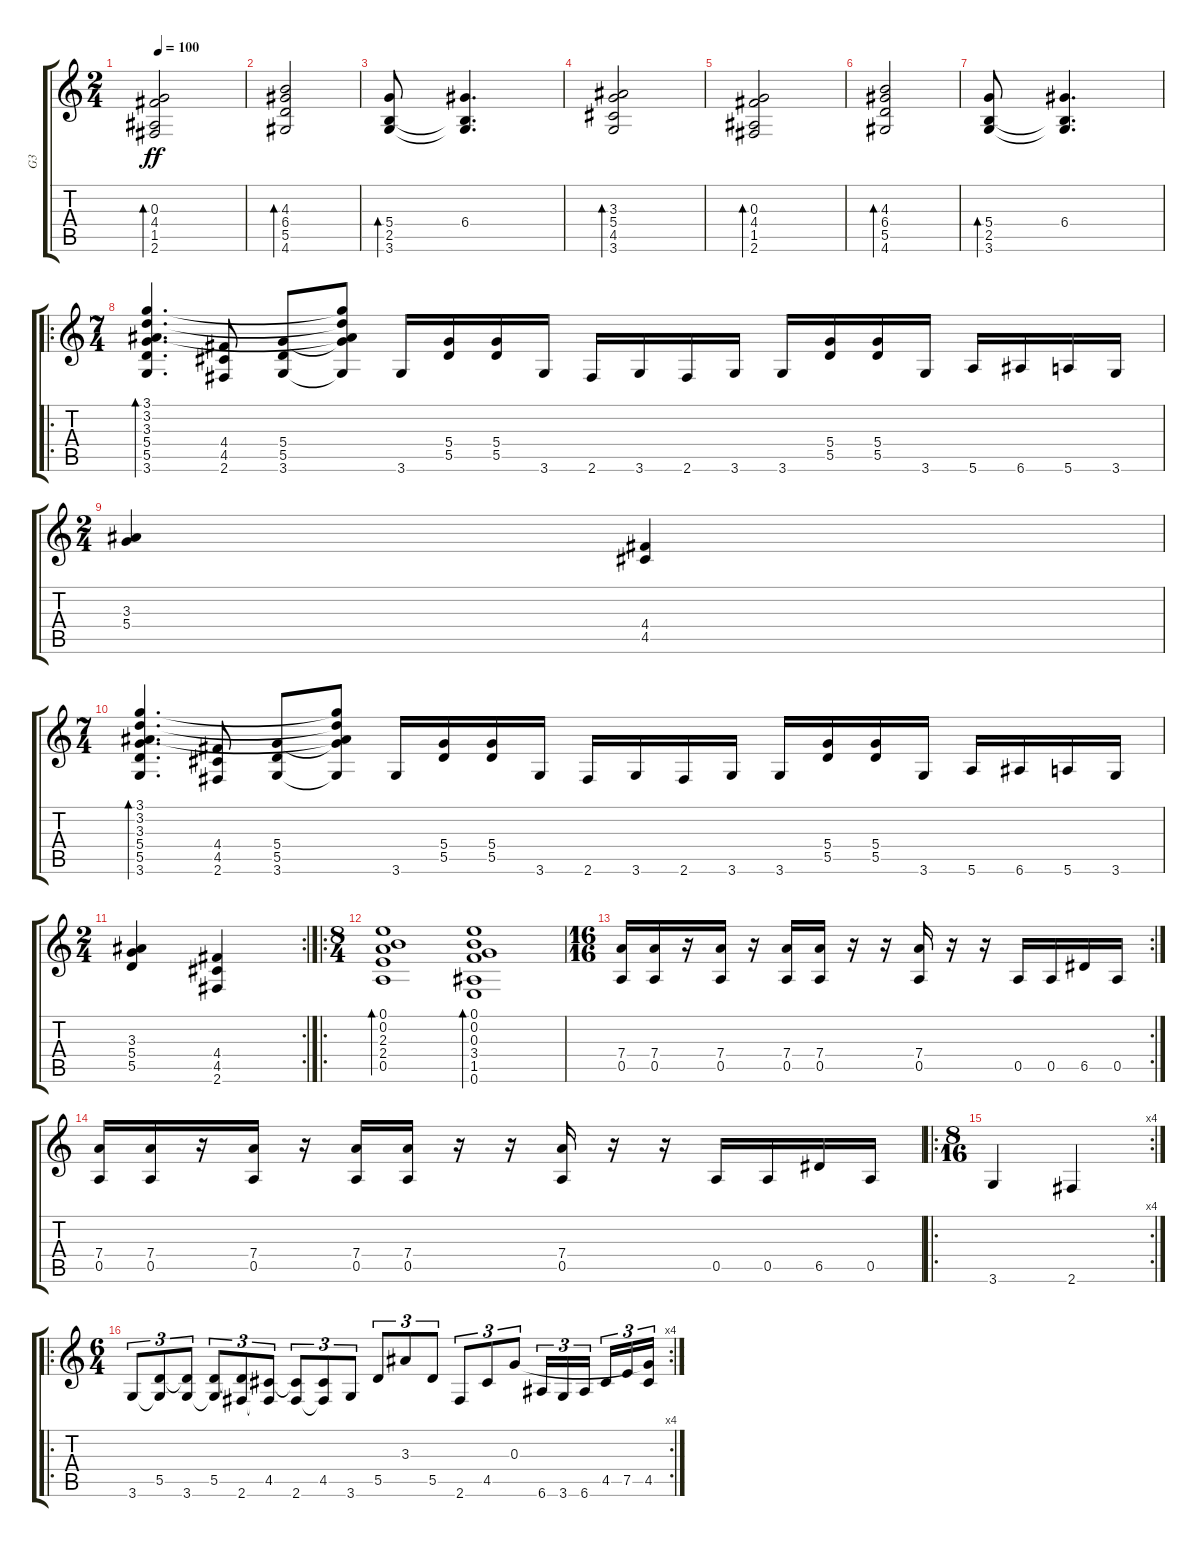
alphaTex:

\track ("G3" "G3") {instrument acousticguitarsteel}
\staff {score tabs}
\tuning (E4 B3 G3 D3 A2 E2) {hide}
\ts (2 4)
\tempo 100
\clef g2
\ks c
(0.3 4.4 1.5 2.6).2{bd 480 dy ff} |
(4.3 6.4 5.5 4.6).2{bd 480} |
(5.4 2.5 3.6).8{bd 480} (6.4 2.5{t} 3.6{t}).4{d} |
(3.3 5.4 4.5 3.6).2{bd 480} |
(0.3 4.4 1.5 2.6).2{bd 480} |
(4.3 6.4 5.5 4.6).2{bd 480} |
(5.4 2.5 3.6).8{bd 480} (6.4 2.5{t} 3.6{t}).4{d} |
\ro
\ts (7 4)
(3.1 3.2 3.3 5.4 5.5 3.6).4{d bd 480} (4.4 4.5 2.6).8 (5.4 5.5 3.6).8 (3.1{t} 3.2{t} 3.3{t} 5.4{t} 3.6{t}).8 3.6.16 (5.4 5.5).16 (5.4 5.5).16 3.6.16 2.6.16 3.6.16 2.6.16 3.6.16 3.6.16 (5.4 5.5).16 (5.4 5.5).16 3.6.16 5.6.16 6.6.16 5.6.16 3.6.16 |
\ts (2 4)
(3.3 5.4).4 (4.4 4.5).4 |
\ts (7 4)
(3.1 3.2 3.3 5.4 5.5 3.6).4{d bd 480} (4.4 4.5 2.6).8 (5.4 5.5 3.6).8 (3.1{t} 3.2{t} 3.3{t} 5.4{t} 3.6{t}).8 3.6.16 (5.4 5.5).16 (5.4 5.5).16 3.6.16 2.6.16 3.6.16 2.6.16 3.6.16 3.6.16 (5.4 5.5).16 (5.4 5.5).16 3.6.16 5.6.16 6.6.16 5.6.16 3.6.16 |
\rc 2
\ts (2 4)
(3.3 5.4 5.5).4 (4.4 4.5 2.6).4 |
\ro
\ts (8 4)
(0.1 0.2 2.3 2.4 0.5).1{bd 480} (0.1 0.2 0.3 3.4 1.5 0.6).1{bd 480} |
\rc 2
\ts (16 16)
(7.4 0.5).16 (7.4 0.5).16 r.16 (7.4 0.5).16 r.16 (7.4 0.5).16 (7.4 0.5).16 r.16 r.16 (7.4 0.5).16 r.16 r.16 0.5.16 0.5.16 6.5.16 0.5.16 |
(7.4 0.5).16 (7.4 0.5).16 r.16 (7.4 0.5).16 r.16 (7.4 0.5).16 (7.4 0.5).16 r.16 r.16 (7.4 0.5).16 r.16 r.16 0.5.16 0.5.16 6.5.16 0.5.16 |
\ro
\rc 4
\ts (8 16)
3.6.4 2.6.4 |
\ro
\rc 4
\ts (6 4)
3.6.8{tu (3 2)} (5.5 3.6{t}).8{tu (3 2)} (5.5{t} 3.6).8{tu (3 2)} (5.5 3.6{t}).8{tu (3 2)} (5.5{t} 2.6).8{tu (3 2)} (4.5 2.6{t}).8{tu (3 2)} (4.5{t} 2.6).8{tu (3 2)} (4.5 2.6{t}).8{tu (3 2)} 3.6.8{tu (3 2)} 5.5.8{tu (3 2)} 3.3.8{tu (3 2)} 5.5.8{tu (3 2)} 2.6.8{tu (3 2)} 4.5.8{tu (3 2)} 0.3.8{tu (3 2)} 6.6.16{tu (3 2)} 3.6.16{tu (3 2)} 6.6.16{tu (3 2) beam splitsecondary} 4.5.16{tu (3 2)} 7.5.16{tu (3 2)} (0.3{t} 4.5).16{tu (3 2)}
